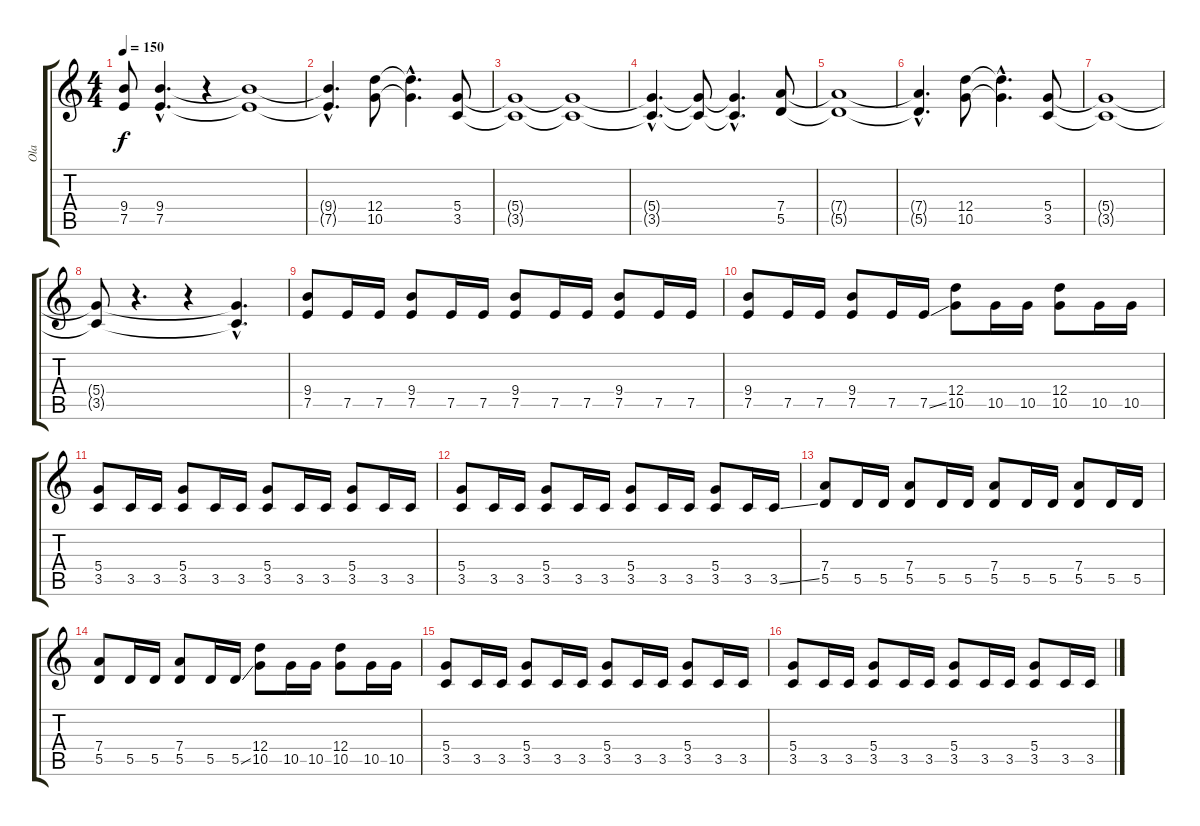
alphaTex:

\track ("Ola" "Ola") {instrument overdrivenguitar}
\staff {score tabs}
\tuning (E4 B3 G3 D3 A2 E2) {hide}
\ts (4 4)
\tempo 150
\clef g2
\ks c
(9.4 7.5).8{dy f} (9.4{hac} 7.5{hac}).4{d} r.4 (9.4{t} 7.5{t}).1 |
(9.4{hac t} 7.5{hac t}).4{d} (12.4 10.5).8 (12.4{hac t} 10.5{hac t}).4{d} (5.4 3.5).8 |
(5.4{t} 3.5{t}).1 (5.4{t} 3.5{t}).1 |
(5.4{hac t} 3.5{hac t}).4{d} (5.4{t} 3.5{t}).8 (5.4{hac t} 3.5{hac t}).4{d} (7.4 5.5).8 |
(7.4{t} 5.5{t}).1 |
(7.4{hac t} 5.5{hac t}).4{d} (12.4 10.5).8 (12.4{hac t} 10.5{hac t}).4{d} (5.4 3.5).8 |
(5.4{t} 3.5{t}).1 |
(5.4{t} 3.5{t}).8 r.4{d} r.4 (5.4{hac t} 3.5{hac t}).4{d} |
(9.4 7.5).8 7.5.16 7.5.16 (9.4 7.5).8 7.5.16 7.5.16 (9.4 7.5).8 7.5.16 7.5.16 (9.4 7.5).8 7.5.16 7.5.16 |
(9.4 7.5).8 7.5.16 7.5.16 (9.4 7.5).8 7.5.16 7.5{ss}.16 (12.4 10.5).8 10.5.16 10.5.16 (12.4 10.5).8 10.5.16 10.5.16 |
(5.4 3.5).8 3.5.16 3.5.16 (5.4 3.5).8 3.5.16 3.5.16 (5.4 3.5).8 3.5.16 3.5.16 (5.4 3.5).8 3.5.16 3.5.16 |
(5.4 3.5).8 3.5.16 3.5.16 (5.4 3.5).8 3.5.16 3.5.16 (5.4 3.5).8 3.5.16 3.5.16 (5.4 3.5).8 3.5.16 3.5{ss}.16 |
(7.4 5.5).8 5.5.16 5.5.16 (7.4 5.5).8 5.5.16 5.5.16 (7.4 5.5).8 5.5.16 5.5.16 (7.4 5.5).8 5.5.16 5.5.16 |
(7.4 5.5).8 5.5.16 5.5.16 (7.4 5.5).8 5.5.16 5.5{ss}.16 (12.4 10.5).8 10.5.16 10.5.16 (12.4 10.5).8 10.5.16 10.5.16 |
(5.4 3.5).8 3.5.16 3.5.16 (5.4 3.5).8 3.5.16 3.5.16 (5.4 3.5).8 3.5.16 3.5.16 (5.4 3.5).8 3.5.16 3.5.16 |
(5.4 3.5).8 3.5.16 3.5.16 (5.4 3.5).8 3.5.16 3.5.16 (5.4 3.5).8 3.5.16 3.5.16 (5.4 3.5).8 3.5.16 3.5{ss}.16
